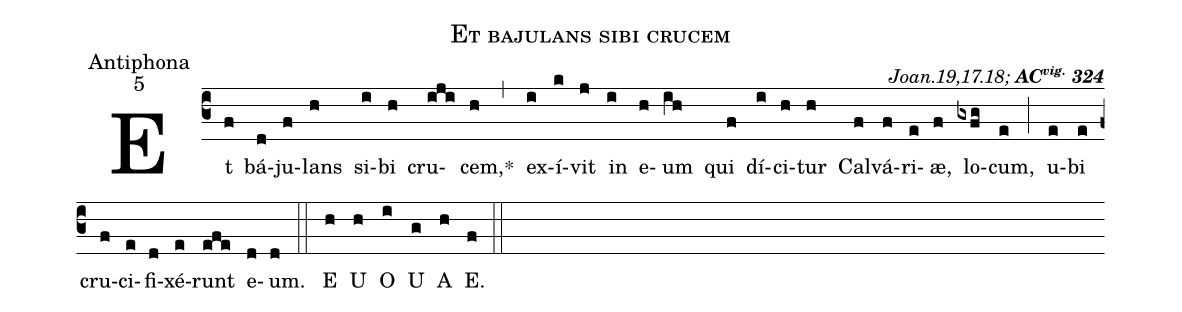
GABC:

name:Et bajulans sibi crucem;
office-part:Antiphona;
mode:5;
commentary: {\itshape\mdseries Joan.19,17.18;\/}  {\bfseries AC\textsuperscript{vig.} 324};
%%
(c3) Et(f) bá(d)ju(f)lans(h) si(i)bi(h) cru(iji)cem,<sp>*</sp>(h) (,)
ex(i)í(k)vit(j) in(i) e(h)um(ih) qui(f) dí(i)ci(h)tur(h) Cal(f)vá(f)ri(e)æ,(f) lo(gxfg)cum,(e) (;)
u(e)bi(e) cru(f)ci(e)fi(d)xé(e)runt(efe) e(d)um.(d) (::)
<eu>  E(h) U(h) O(i) U(g) A(h) E.(f) </eu> (::)
